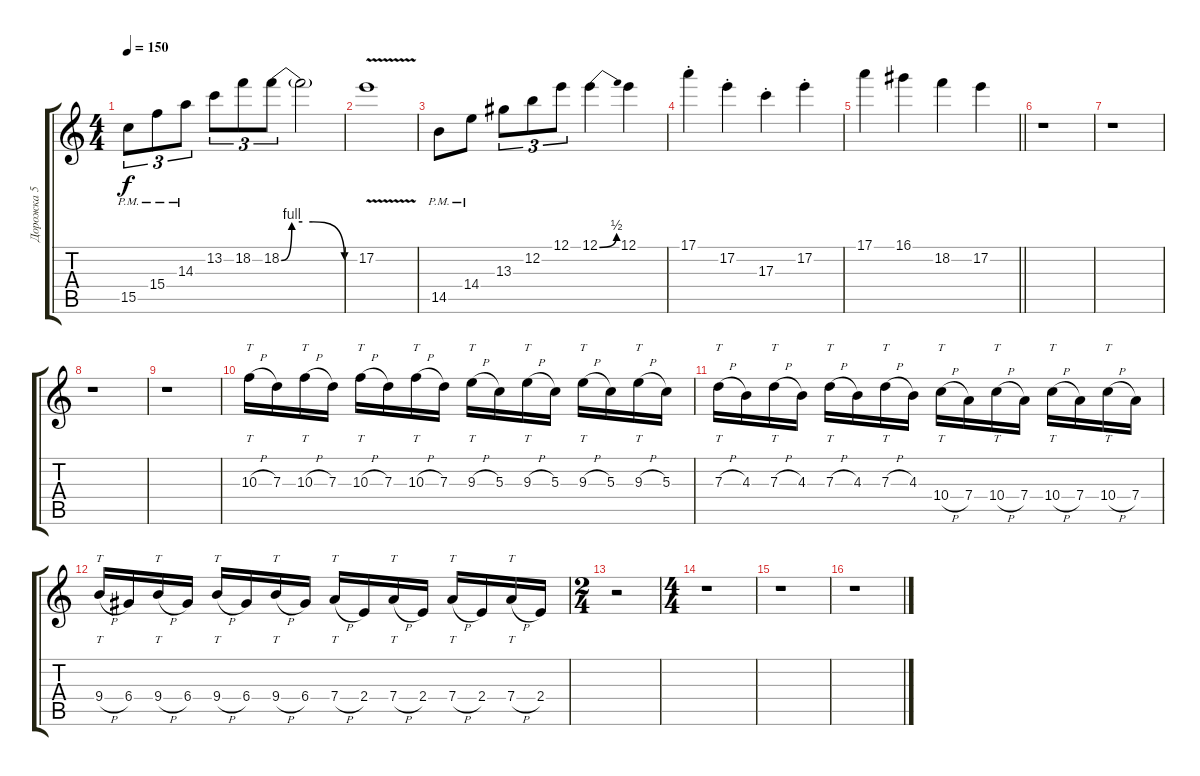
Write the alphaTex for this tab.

\track ("Дорожка 5" "Дорожка 5") {instrument overdrivenguitar}
\staff {score tabs}
\tuning (E4 B3 G3 D3 A2 E2) {hide}
\ts (4 4)
\tempo 150
\clef g2
\ks c
15.5{pm}.8{tu (3 2) dy f} 15.4{pm}.8{tu (3 2)} 14.3{pm}.8{tu (3 2)} 13.2.8{tu (3 2)} 18.2.8{tu (3 2)} 18.2{be (custom 0 0 10 4 20 4 30 4 60 0)}.8{tu (3 2)} 18.2{t}.2 |
17.2{v}.1 |
14.5{pm}.8 14.4{pm}.8 13.3.8{tu (3 2)} 12.2.8{tu (3 2)} 12.1.8{tu (3 2)} 12.1{be (bend 0 0 60 2)}.4 12.1.4 |
17.1{st}.4 17.2{st}.4 17.3{st}.4 17.2{st}.4 |
\barLineRight lightlight
17.1.4 16.1.4 18.2.4 17.2.4 |
r.1 |
r.1 |
r.1 |
r.1{instrument overdrivenguitar} |
10.3{h}.16{tt} 7.3.16 10.3{h}.16{tt} 7.3.16 10.3{h}.16{tt} 7.3.16 10.3{h}.16{tt} 7.3.16 9.3{h}.16{tt} 5.3.16 9.3{h}.16{tt} 5.3.16 9.3{h}.16{tt} 5.3.16 9.3{h}.16{tt} 5.3.16 |
7.3{h}.16{tt} 4.3.16 7.3{h}.16{tt} 4.3.16 7.3{h}.16{tt} 4.3.16 7.3{h}.16{tt} 4.3.16 10.4{h}.16{tt} 7.4.16 10.4{h}.16{tt} 7.4.16 10.4{h}.16{tt} 7.4.16 10.4{h}.16{tt} 7.4.16 |
9.4{h}.16{tt} 6.4.16 9.4{h}.16{tt} 6.4.16 9.4{h}.16{tt} 6.4.16 9.4{h}.16{tt} 6.4.16 7.4{h}.16{tt} 2.4.16 7.4{h}.16{tt} 2.4.16 7.4{h}.16{tt} 2.4.16 7.4{h}.16{tt} 2.4.16 |
\ts (2 4)
r.2 |
\ts (4 4)
r.1 |
r.1 |
r.1
